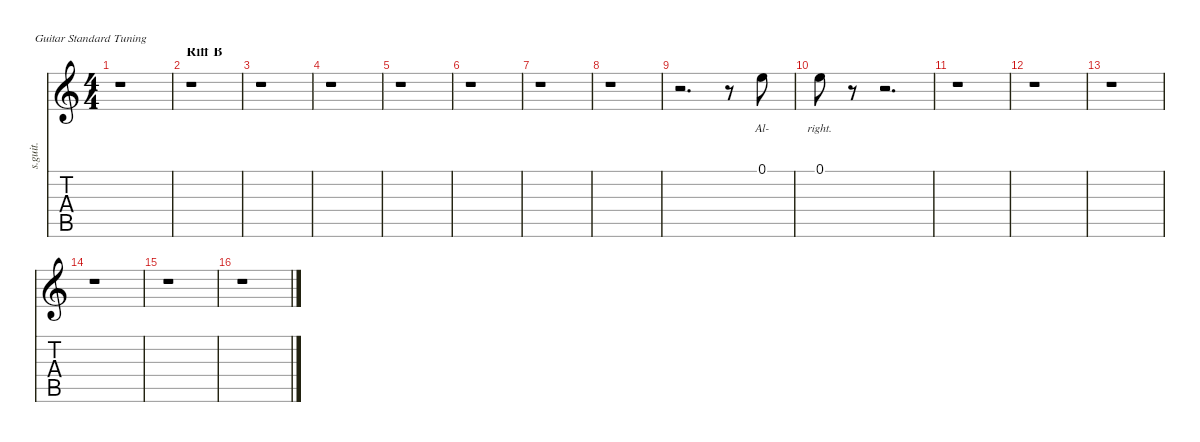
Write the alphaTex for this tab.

\defaultSystemsLayout 4
\hideDynamics
\bracketExtendMode nobrackets
\track ("James Hetfield - Vocals" "s.guit.") {instrument baritonesax}
\staff {score tabs}
\tuning (E4 B3 G3 D3 A2 E2)
\displaytranspose 12
\ts (4 4)
\tempo (140 hide)
\clef g2
\ks c
r.1{dy f} |
\section ("" "Riff B")
r.1 |
r.1 |
r.1 |
r.1 |
r.1 |
r.1 |
r.1 |
r.2{d} r.8 0.1.8{lyrics (0 "Al-") lyrics (1 "") lyrics (2 "") lyrics (3 "") lyrics (4 "")} |
0.1.8{lyrics (0 "right.") lyrics (1 "") lyrics (2 "") lyrics (3 "") lyrics (4 "")} r.8 r.2{d} |
r.1 |
r.1 |
r.1 |
r.1 |
r.1 |
r.1
